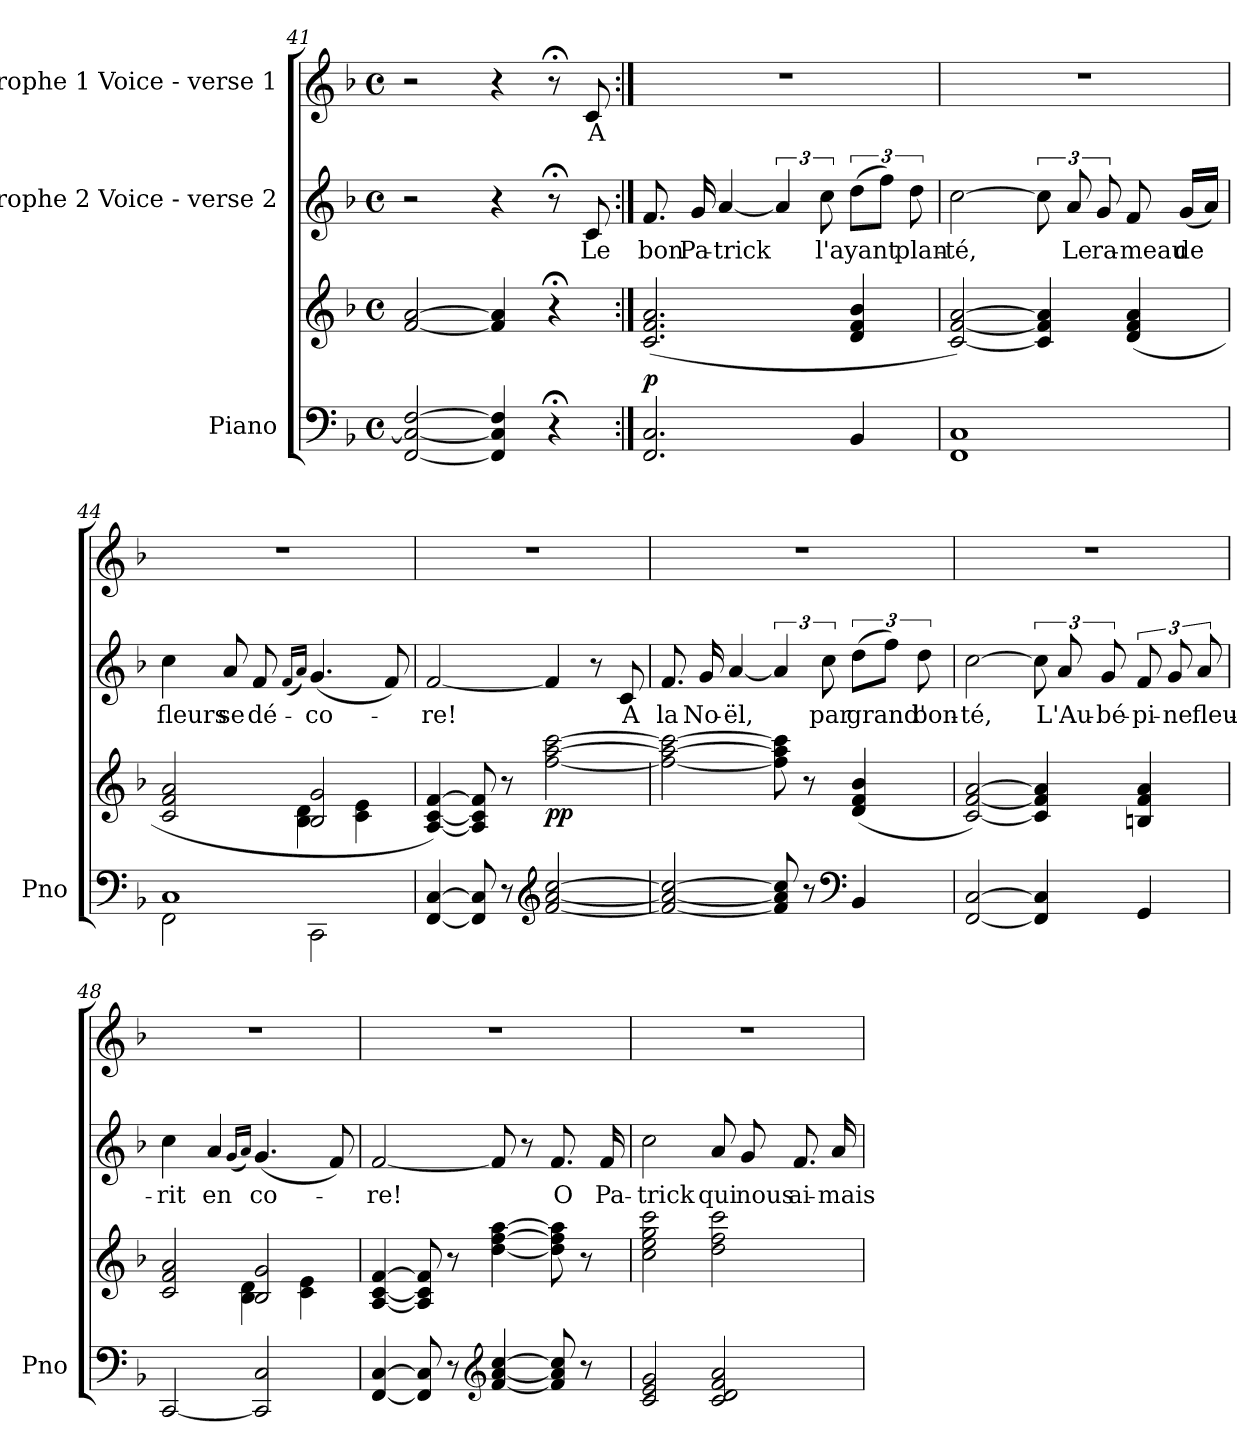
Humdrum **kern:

**kern	**kern	**dynam	**kern	**text	**dynam	**kern	**text
*part3	*part3	*part3	*part2	*part2	*part2	*part1	*part1
*staff4	*staff3	*staff3/4	*staff2	*staff2	*staff2	*staff1	*staff1
*I"Piano	*	*	*I"Strophe 2 Voice - verse 2	*	*	*I"Strophe 1 Voice - verse 1	*
*I'Pno	*	*	*	*	*	*	*
*clefF4	*clefG2	*	*clefG2	*	*	*clefG2	*
*k[b-]	*k[b-]	*	*k[b-]	*	*	*k[b-]	*
*M4/4	*M4/4	*	*M4/4	*	*	*M4/4	*
*met(c)	*met(c)	*	*met(c)	*	*	*met(c)	*
=41	=41	=41	=41	=41	=41	=41	=41
[2FF/ 2C/_ [2F/	[2f/ [2a/	.	2r	.	.	2r	.
4FF/] 4C/] 4F/]	4f/] 4a/]	.	4r	.	.	4r	.
4r;<	4r;<	.	8r;<	5	.	8r;<	4
.	.	.	8c/	Le	.	8c/	A -
=42:|!	=42:|!	=42:|!	=42:|!	=42:|!	=42:|!	=42:|!	=42:|!
!	!	!LO:DY:a=2	!	!	!	!	!
2.FF/ 2.C/	(>2.c/ 2.f/ 2.a/	p	8.f/	bon	.	1r	.
.	.	.	16g/	Pa-	.	.	.
.	.	.	[4a/	-trick	.	.	.
.	.	.	6a/]	.	.	.	.
.	.	.	12cc\	l'ayant	.	.	.
4BB-/	4d/ 4f/ 4b-/	.	(12dd\L	.	.	.	.
.	.	.	12ff\J)	.	.	.	.
.	.	.	12dd\	plan-	.	.	.
=43	=43	=43	=43	=43	=43	=43	=43
1FF 1C	[2c/ [>2f/ [2a/)	.	[2cc\	-té,	.	1r	.
.	4c/] 4f/] 4a/]	.	12cc\]	.	.	.	.
.	.	.	12a/	Le	.	.	.
.	.	.	12g/	ra-	.	.	.
.	(4d/ 4f/ 4a/	.	8f/	-meau	.	.	.
.	.	.	(16g/LL	de	.	.	.
.	.	.	16a/JJ)	.	.	.	.
=44	=44	=44	=44	=44	=44	=44	=44
*^	*^	*	*	*	*	*	*
1C	2FF\	2c/ 2f/ 2a/	2ryy	.	4cc\	fleurs	.	1r	.
.	.	.	.	.	8a/	se	.	.	.
.	.	.	.	.	8f/	dé-	.	.	.
.	.	.	.	.	(16qf/LL	.	.	.	.
.	.	.	.	.	16qa/JJ)	.	.	.	.
.	2CC\	2B-/ 2g/	4B-\ 4d\	.	(4.g/	-co-	.	.	.
.	.	.	4c\ 4e\	.	.	.	.	.	.
.	.	.	.	.	8f/)	.	.	.	.
=45	=45	=45	=45	=45	=45	=45	=45	=45	=45
2ryy	[<4FF/ [4C/	[<4A/ [4c/ [4f/)	2ryy	.	[2f/	-re!	.	1r	.
.	8FF/] 8C/]	8A/] 8c/] 8f/]	.	.	.	.	.	.	.
.	8r	8r	.	.	.	.	.	.	.
*clefG2	*	*	*	*	*	*	*	*	*
!	!	!	!	!LO:DY:b	!	!	!	!	!
[<2f/ [2a/ [2cc/	2ryy	2ryy	[<2ff\ [>2aa\ [>2ccc\	pp	4f/]	.	.	.	.
.	.	.	.	.	8r	.	.	.	.
.	.	.	.	.	8c/	A	.	.	.
*v	*v	*	*	*	*	*	*	*	*
*	*v	*v	*	*	*	*	*	*
=46	=46	=46	=46	=46	=46	=46	=46
2f/_ 2a/_ 2cc/_	2ff\_ 2aa\_ 2ccc\_	.	8.f/	la	.	1r	.
.	.	.	16g/	No-	.	.	.
.	.	.	[4a/	-ël,	.	.	.
8f/] 8a/] 8cc/]	8ff\] 8aa\] 8ccc\]	.	6a/]	.	.	.	.
8r	8r	.	.	.	.	.	.
.	.	.	12cc\	par	.	.	.
*clefF4	*	*	*	*	*	*	*
4BB-/	(>4d/ 4f/ 4b-/	.	(12dd\L	grand'	.	.	.
.	.	.	12ff\J)	.	.	.	.
.	.	.	12dd\	bon-	.	.	.
=47	=47	=47	=47	=47	=47	=47	=47
[2FF/ [2C/	[2c/ [>2f/ [2a/)	.	[2cc\	-té,	.	1r	.
4FF/] 4C/]	4c/] 4f/] 4a/]	.	12cc\]	.	.	.	.
.	.	.	12a/	L'Au-	.	.	.
.	.	.	12g/	-bé-	.	.	.
4GG/	4Bn/ 4f/ 4a/	.	12f/	-pi-	.	.	.
.	.	.	12g/	-ne	.	.	.
.	.	.	12a/	fleu-	.	.	.
=48	=48	=48	=48	=48	=48	=48	=48
*	*^	*	*	*	*	*	*
[2CC/	2c/ 2f/ 2a/	2ryy	.	4cc\	-rit	.	1r	.
.	.	.	.	4a/	en	.	.	.
.	.	.	.	(16qg/LL	.	.	.	.
.	.	.	.	16qa/JJ)	.	.	.	.
2CC/] 2C/	2B-/ 2g/	4B-\ 4d\	.	(4.g/	co-	.	.	.
.	.	4c\ 4e\	.	.	.	.	.	.
.	.	.	.	8f/)	.	.	.	.
*	*v	*v	*	*	*	*	*	*
=49	=49	=49	=49	=49	=49	=49	=49
[4FF/ [4C/	[<4A/ [>4c/ [4f/	.	[2f/	-re!	.	1r	.
8FF/] 8C/]	8A/] 8c/] 8f/]	.	.	.	.	.	.
8r	8r	.	.	.	.	.	.
*clefG2	*	*	*	*	*	*	*
[4f/ [>4a/ [4cc/	[4dd\ [4ff\ [4aa\	.	8f/]	.	.	.	.
.	.	.	8r	.	.	.	.
!	!	!	!	!	!LO:DY:a	!	!
!	!	!	!	!	!LO:DY:n=1:a	!	!
8f/] 8a/] 8cc/]	8dd\] 8ff\] 8aa\]	.	8.f/	O	other-dynamics f	.	.
8r	8r	.	.	.	.	.	.
.	.	.	16f/	Pa-	.	.	.
=50	=50	=50	=50	=50	=50	=50	=50
2c/ 2e/ 2g/	2cc\ 2ee\ 2gg\ 2ccc\	.	2cc\	-trick	.	1r	.
2c/ 2d/ 2f/ 2a/	2dd\ 2ff\ 2ccc\	.	8a/	qui	.	.	.
.	.	.	8g/	nous	.	.	.
.	.	.	8.f/	ai-	.	.	.
.	.	.	16a/	-mais	.	.	.
=	=	=	=	=	=	=	=
*-	*-	*-	*-	*-	*-	*-	*-
